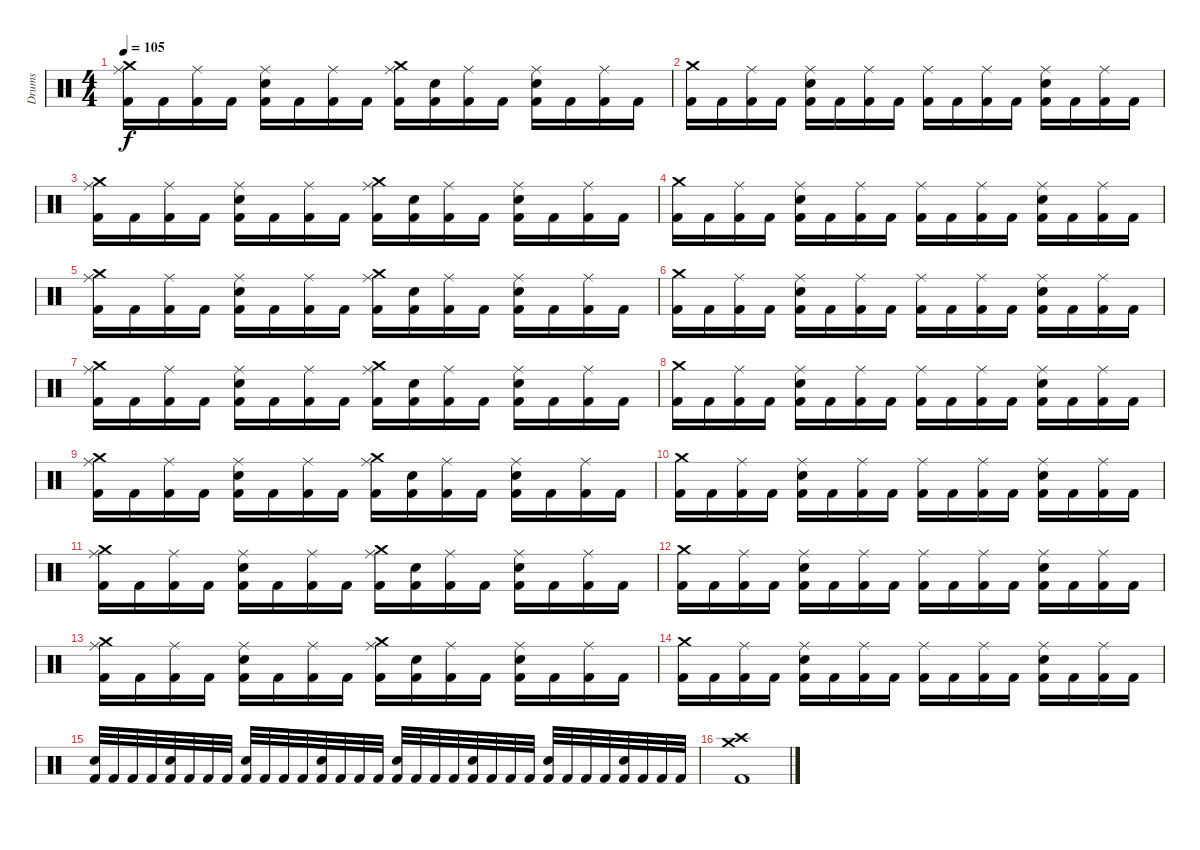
\track ("Drums" "Drums") {instrument percussion}
\staff {score}
\articulation defaults
\ts (4 4)
\tempo 105
\clef neutral
\ks c
("Crash medium (hit)" "Ride (middle)" "Kick (hit) 2").16{dy f} "Kick (hit) 2".16 ("Ride (middle)" "Kick (hit) 2").16 "Kick (hit) 2".16 ("Ride (middle)" "Snare (hit) 2" "Kick (hit) 2").16 "Kick (hit) 2".16 ("Ride (middle)" "Kick (hit) 2").16 "Kick (hit) 2".16 ("Crash medium (hit)" "Ride (middle)" "Kick (hit) 2").16 ("Snare (hit) 2" "Kick (hit) 2").16 ("Ride (middle)" "Kick (hit) 2").16 "Kick (hit) 2".16 ("Ride (middle)" "Snare (hit) 2" "Kick (hit) 2").16 "Kick (hit) 2".16 ("Ride (middle)" "Kick (hit) 2").16 "Kick (hit) 2".16 |
("Crash medium (hit)" "Kick (hit) 2").16 "Kick (hit) 2".16 ("Ride (middle)" "Kick (hit) 2").16 "Kick (hit) 2".16 ("Ride (middle)" "Snare (hit) 2" "Kick (hit) 2").16 "Kick (hit) 2".16 ("Ride (middle)" "Kick (hit) 2").16 "Kick (hit) 2".16 ("Ride (middle)" "Kick (hit) 2").16 "Kick (hit) 2".16 ("Ride (middle)" "Kick (hit) 2").16 "Kick (hit) 2".16 ("Ride (middle)" "Snare (hit) 2" "Kick (hit) 2").16 "Kick (hit) 2".16 ("Ride (middle)" "Kick (hit) 2").16 "Kick (hit) 2".16 |
("Crash medium (hit)" "Ride (middle)" "Kick (hit) 2").16 "Kick (hit) 2".16 ("Ride (middle)" "Kick (hit) 2").16 "Kick (hit) 2".16 ("Ride (middle)" "Snare (hit) 2" "Kick (hit) 2").16 "Kick (hit) 2".16 ("Ride (middle)" "Kick (hit) 2").16 "Kick (hit) 2".16 ("Crash medium (hit)" "Ride (middle)" "Kick (hit) 2").16 ("Snare (hit) 2" "Kick (hit) 2").16 ("Ride (middle)" "Kick (hit) 2").16 "Kick (hit) 2".16 ("Ride (middle)" "Snare (hit) 2" "Kick (hit) 2").16 "Kick (hit) 2".16 ("Ride (middle)" "Kick (hit) 2").16 "Kick (hit) 2".16 |
("Crash medium (hit)" "Kick (hit) 2").16 "Kick (hit) 2".16 ("Ride (middle)" "Kick (hit) 2").16 "Kick (hit) 2".16 ("Ride (middle)" "Snare (hit) 2" "Kick (hit) 2").16 "Kick (hit) 2".16 ("Ride (middle)" "Kick (hit) 2").16 "Kick (hit) 2".16 ("Ride (middle)" "Kick (hit) 2").16 "Kick (hit) 2".16 ("Ride (middle)" "Kick (hit) 2").16 "Kick (hit) 2".16 ("Ride (middle)" "Snare (hit) 2" "Kick (hit) 2").16 "Kick (hit) 2".16 ("Ride (middle)" "Kick (hit) 2").16 "Kick (hit) 2".16 |
("Crash medium (hit)" "Ride (middle)" "Kick (hit) 2").16 "Kick (hit) 2".16 ("Ride (middle)" "Kick (hit) 2").16 "Kick (hit) 2".16 ("Ride (middle)" "Snare (hit) 2" "Kick (hit) 2").16 "Kick (hit) 2".16 ("Ride (middle)" "Kick (hit) 2").16 "Kick (hit) 2".16 ("Crash medium (hit)" "Ride (middle)" "Kick (hit) 2").16 ("Snare (hit) 2" "Kick (hit) 2").16 ("Ride (middle)" "Kick (hit) 2").16 "Kick (hit) 2".16 ("Ride (middle)" "Snare (hit) 2" "Kick (hit) 2").16 "Kick (hit) 2".16 ("Ride (middle)" "Kick (hit) 2").16 "Kick (hit) 2".16 |
("Crash medium (hit)" "Kick (hit) 2").16 "Kick (hit) 2".16 ("Ride (middle)" "Kick (hit) 2").16 "Kick (hit) 2".16 ("Ride (middle)" "Snare (hit) 2" "Kick (hit) 2").16 "Kick (hit) 2".16 ("Ride (middle)" "Kick (hit) 2").16 "Kick (hit) 2".16 ("Ride (middle)" "Kick (hit) 2").16 "Kick (hit) 2".16 ("Ride (middle)" "Kick (hit) 2").16 "Kick (hit) 2".16 ("Ride (middle)" "Snare (hit) 2" "Kick (hit) 2").16 "Kick (hit) 2".16 ("Ride (middle)" "Kick (hit) 2").16 "Kick (hit) 2".16 |
("Crash medium (hit)" "Ride (middle)" "Kick (hit) 2").16 "Kick (hit) 2".16 ("Ride (middle)" "Kick (hit) 2").16 "Kick (hit) 2".16 ("Ride (middle)" "Snare (hit) 2" "Kick (hit) 2").16 "Kick (hit) 2".16 ("Ride (middle)" "Kick (hit) 2").16 "Kick (hit) 2".16 ("Crash medium (hit)" "Ride (middle)" "Kick (hit) 2").16 ("Snare (hit) 2" "Kick (hit) 2").16 ("Ride (middle)" "Kick (hit) 2").16 "Kick (hit) 2".16 ("Ride (middle)" "Snare (hit) 2" "Kick (hit) 2").16 "Kick (hit) 2".16 ("Ride (middle)" "Kick (hit) 2").16 "Kick (hit) 2".16 |
("Crash medium (hit)" "Kick (hit) 2").16 "Kick (hit) 2".16 ("Ride (middle)" "Kick (hit) 2").16 "Kick (hit) 2".16 ("Ride (middle)" "Snare (hit) 2" "Kick (hit) 2").16 "Kick (hit) 2".16 ("Ride (middle)" "Kick (hit) 2").16 "Kick (hit) 2".16 ("Ride (middle)" "Kick (hit) 2").16 "Kick (hit) 2".16 ("Ride (middle)" "Kick (hit) 2").16 "Kick (hit) 2".16 ("Ride (middle)" "Snare (hit) 2" "Kick (hit) 2").16 "Kick (hit) 2".16 ("Ride (middle)" "Kick (hit) 2").16 "Kick (hit) 2".16 |
("Crash medium (hit)" "Ride (middle)" "Kick (hit) 2").16 "Kick (hit) 2".16 ("Ride (middle)" "Kick (hit) 2").16 "Kick (hit) 2".16 ("Ride (middle)" "Snare (hit) 2" "Kick (hit) 2").16 "Kick (hit) 2".16 ("Ride (middle)" "Kick (hit) 2").16 "Kick (hit) 2".16 ("Crash medium (hit)" "Ride (middle)" "Kick (hit) 2").16 ("Snare (hit) 2" "Kick (hit) 2").16 ("Ride (middle)" "Kick (hit) 2").16 "Kick (hit) 2".16 ("Ride (middle)" "Snare (hit) 2" "Kick (hit) 2").16 "Kick (hit) 2".16 ("Ride (middle)" "Kick (hit) 2").16 "Kick (hit) 2".16 |
("Crash medium (hit)" "Kick (hit) 2").16 "Kick (hit) 2".16 ("Ride (middle)" "Kick (hit) 2").16 "Kick (hit) 2".16 ("Ride (middle)" "Snare (hit) 2" "Kick (hit) 2").16 "Kick (hit) 2".16 ("Ride (middle)" "Kick (hit) 2").16 "Kick (hit) 2".16 ("Ride (middle)" "Kick (hit) 2").16 "Kick (hit) 2".16 ("Ride (middle)" "Kick (hit) 2").16 "Kick (hit) 2".16 ("Ride (middle)" "Snare (hit) 2" "Kick (hit) 2").16 "Kick (hit) 2".16 ("Ride (middle)" "Kick (hit) 2").16 "Kick (hit) 2".16 |
("Crash medium (hit)" "Ride (middle)" "Kick (hit) 2").16 "Kick (hit) 2".16 ("Ride (middle)" "Kick (hit) 2").16 "Kick (hit) 2".16 ("Ride (middle)" "Snare (hit) 2" "Kick (hit) 2").16 "Kick (hit) 2".16 ("Ride (middle)" "Kick (hit) 2").16 "Kick (hit) 2".16 ("Crash medium (hit)" "Ride (middle)" "Kick (hit) 2").16 ("Snare (hit) 2" "Kick (hit) 2").16 ("Ride (middle)" "Kick (hit) 2").16 "Kick (hit) 2".16 ("Ride (middle)" "Snare (hit) 2" "Kick (hit) 2").16 "Kick (hit) 2".16 ("Ride (middle)" "Kick (hit) 2").16 "Kick (hit) 2".16 |
("Crash medium (hit)" "Kick (hit) 2").16 "Kick (hit) 2".16 ("Ride (middle)" "Kick (hit) 2").16 "Kick (hit) 2".16 ("Ride (middle)" "Snare (hit) 2" "Kick (hit) 2").16 "Kick (hit) 2".16 ("Ride (middle)" "Kick (hit) 2").16 "Kick (hit) 2".16 ("Ride (middle)" "Kick (hit) 2").16 "Kick (hit) 2".16 ("Ride (middle)" "Kick (hit) 2").16 "Kick (hit) 2".16 ("Ride (middle)" "Snare (hit) 2" "Kick (hit) 2").16 "Kick (hit) 2".16 ("Ride (middle)" "Kick (hit) 2").16 "Kick (hit) 2".16 |
("Crash medium (hit)" "Ride (middle)" "Kick (hit) 2").16 "Kick (hit) 2".16 ("Ride (middle)" "Kick (hit) 2").16 "Kick (hit) 2".16 ("Ride (middle)" "Snare (hit) 2" "Kick (hit) 2").16 "Kick (hit) 2".16 ("Ride (middle)" "Kick (hit) 2").16 "Kick (hit) 2".16 ("Crash medium (hit)" "Ride (middle)" "Kick (hit) 2").16 ("Snare (hit) 2" "Kick (hit) 2").16 ("Ride (middle)" "Kick (hit) 2").16 "Kick (hit) 2".16 ("Ride (middle)" "Snare (hit) 2" "Kick (hit) 2").16 "Kick (hit) 2".16 ("Ride (middle)" "Kick (hit) 2").16 "Kick (hit) 2".16 |
("Crash medium (hit)" "Kick (hit) 2").16 "Kick (hit) 2".16 ("Ride (middle)" "Kick (hit) 2").16 "Kick (hit) 2".16 ("Ride (middle)" "Snare (hit) 2" "Kick (hit) 2").16 "Kick (hit) 2".16 ("Ride (middle)" "Kick (hit) 2").16 "Kick (hit) 2".16 ("Ride (middle)" "Kick (hit) 2").16 "Kick (hit) 2".16 ("Ride (middle)" "Kick (hit) 2").16 "Kick (hit) 2".16 ("Ride (middle)" "Snare (hit) 2" "Kick (hit) 2").16 "Kick (hit) 2".16 ("Ride (middle)" "Kick (hit) 2").16 "Kick (hit) 2".16 |
("Snare (hit) 2" "Kick (hit) 2").32 "Kick (hit) 2".32 "Kick (hit) 2".32 "Kick (hit) 2".32 ("Snare (hit) 2" "Kick (hit) 2").32 "Kick (hit) 2".32 "Kick (hit) 2".32 "Kick (hit) 2".32 ("Snare (hit) 2" "Kick (hit) 2").32 "Kick (hit) 2".32 "Kick (hit) 2".32 "Kick (hit) 2".32 ("Snare (hit) 2" "Kick (hit) 2").32 "Kick (hit) 2".32 "Kick (hit) 2".32 "Kick (hit) 2".32 ("Snare (hit) 2" "Kick (hit) 2").32 "Kick (hit) 2".32 "Kick (hit) 2".32 "Kick (hit) 2".32 ("Snare (hit) 2" "Kick (hit) 2").32 "Kick (hit) 2".32 "Kick (hit) 2".32 "Kick (hit) 2".32 ("Snare (hit) 2" "Kick (hit) 2").32 "Kick (hit) 2".32 "Kick (hit) 2".32 "Kick (hit) 2".32 ("Snare (hit) 2" "Kick (hit) 2").32 "Kick (hit) 2".32 "Kick (hit) 2".32 "Kick (hit) 2".32 |
("Crash high (hit)" "Crash medium (hit)" "Kick (hit) 2").1
